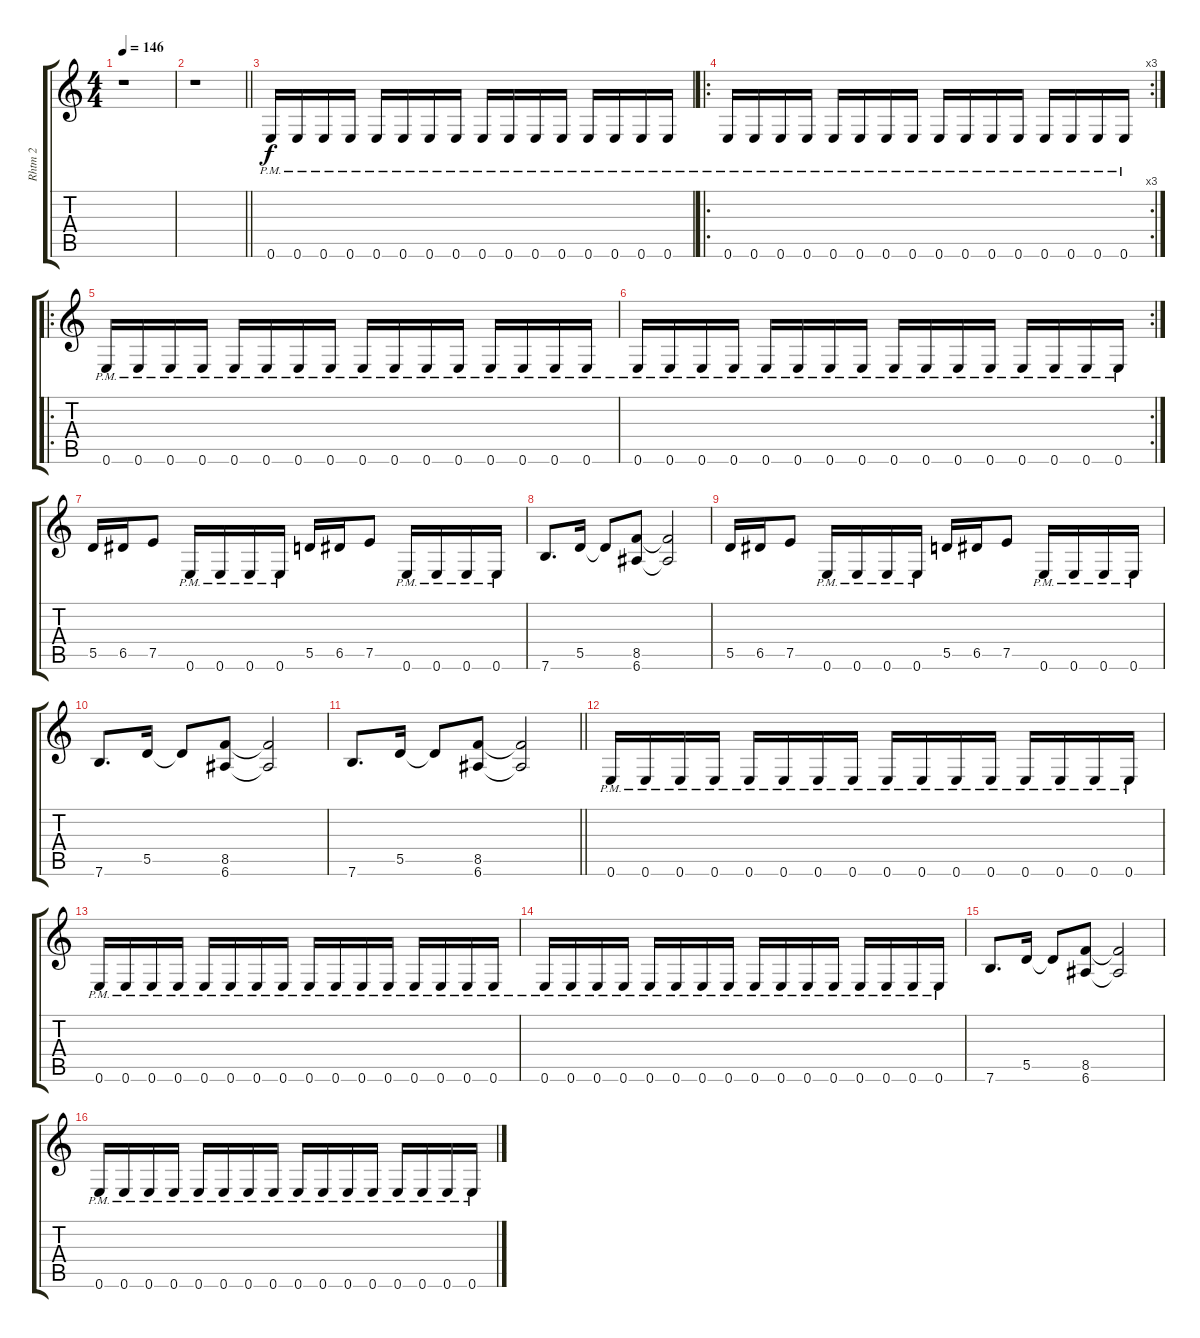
\track ("Rhtm 2" "Rhtm 2") {instrument distortionguitar}
\staff {score tabs}
\tuning (E4 B3 G3 D3 A2 E2) {hide}
\ts (4 4)
\tempo 146
\clef g2
\ks c
r.1{dy f instrument distortionguitar} |
\barLineRight lightlight
r.1 |
0.6{pm}.16 0.6{pm}.16 0.6{pm}.16 0.6{pm}.16 0.6{pm}.16 0.6{pm}.16 0.6{pm}.16 0.6{pm}.16 0.6{pm}.16 0.6{pm}.16 0.6{pm}.16 0.6{pm}.16 0.6{pm}.16 0.6{pm}.16 0.6{pm}.16 0.6{pm}.16 |
\ro
\rc 3
0.6{pm}.16 0.6{pm}.16 0.6{pm}.16 0.6{pm}.16 0.6{pm}.16 0.6{pm}.16 0.6{pm}.16 0.6{pm}.16 0.6{pm}.16 0.6{pm}.16 0.6{pm}.16 0.6{pm}.16 0.6{pm}.16 0.6{pm}.16 0.6{pm}.16 0.6{pm}.16 |
\ro
0.6{pm}.16 0.6{pm}.16 0.6{pm}.16 0.6{pm}.16 0.6{pm}.16 0.6{pm}.16 0.6{pm}.16 0.6{pm}.16 0.6{pm}.16 0.6{pm}.16 0.6{pm}.16 0.6{pm}.16 0.6{pm}.16 0.6{pm}.16 0.6{pm}.16 0.6{pm}.16 |
\rc 2
0.6{pm}.16 0.6{pm}.16 0.6{pm}.16 0.6{pm}.16 0.6{pm}.16 0.6{pm}.16 0.6{pm}.16 0.6{pm}.16 0.6{pm}.16 0.6{pm}.16 0.6{pm}.16 0.6{pm}.16 0.6{pm}.16 0.6{pm}.16 0.6{pm}.16 0.6{pm}.16 |
5.5.16 6.5.16 7.5.8 0.6{pm}.16 0.6{pm}.16 0.6{pm}.16 0.6{pm}.16 5.5.16 6.5.16 7.5.8 0.6{pm}.16 0.6{pm}.16 0.6{pm}.16 0.6{pm}.16 |
7.6.8{d} 5.5.16 5.5{t}.8 (8.5 6.6).8 (8.5{t} 6.6{t}).2 |
5.5.16 6.5.16 7.5.8 0.6{pm}.16 0.6{pm}.16 0.6{pm}.16 0.6{pm}.16 5.5.16 6.5.16 7.5.8 0.6{pm}.16 0.6{pm}.16 0.6{pm}.16 0.6{pm}.16 |
7.6.8{d} 5.5.16 5.5{t}.8 (8.5 6.6).8 (8.5{t} 6.6{t}).2 |
\barLineRight lightlight
7.6.8{d} 5.5.16 5.5{t}.8 (8.5 6.6).8 (8.5{t} 6.6{t}).2 |
0.6{pm}.16 0.6{pm}.16 0.6{pm}.16 0.6{pm}.16 0.6{pm}.16 0.6{pm}.16 0.6{pm}.16 0.6{pm}.16 0.6{pm}.16 0.6{pm}.16 0.6{pm}.16 0.6{pm}.16 0.6{pm}.16 0.6{pm}.16 0.6{pm}.16 0.6{pm}.16 |
0.6{pm}.16 0.6{pm}.16 0.6{pm}.16 0.6{pm}.16 0.6{pm}.16 0.6{pm}.16 0.6{pm}.16 0.6{pm}.16 0.6{pm}.16 0.6{pm}.16 0.6{pm}.16 0.6{pm}.16 0.6{pm}.16 0.6{pm}.16 0.6{pm}.16 0.6{pm}.16 |
0.6{pm}.16 0.6{pm}.16 0.6{pm}.16 0.6{pm}.16 0.6{pm}.16 0.6{pm}.16 0.6{pm}.16 0.6{pm}.16 0.6{pm}.16 0.6{pm}.16 0.6{pm}.16 0.6{pm}.16 0.6{pm}.16 0.6{pm}.16 0.6{pm}.16 0.6{pm}.16 |
7.6.8{d} 5.5.16 5.5{t}.8 (8.5 6.6).8 (8.5{t} 6.6{t}).2 |
0.6{pm}.16 0.6{pm}.16 0.6{pm}.16 0.6{pm}.16 0.6{pm}.16 0.6{pm}.16 0.6{pm}.16 0.6{pm}.16 0.6{pm}.16 0.6{pm}.16 0.6{pm}.16 0.6{pm}.16 0.6{pm}.16 0.6{pm}.16 0.6{pm}.16 0.6{pm}.16
